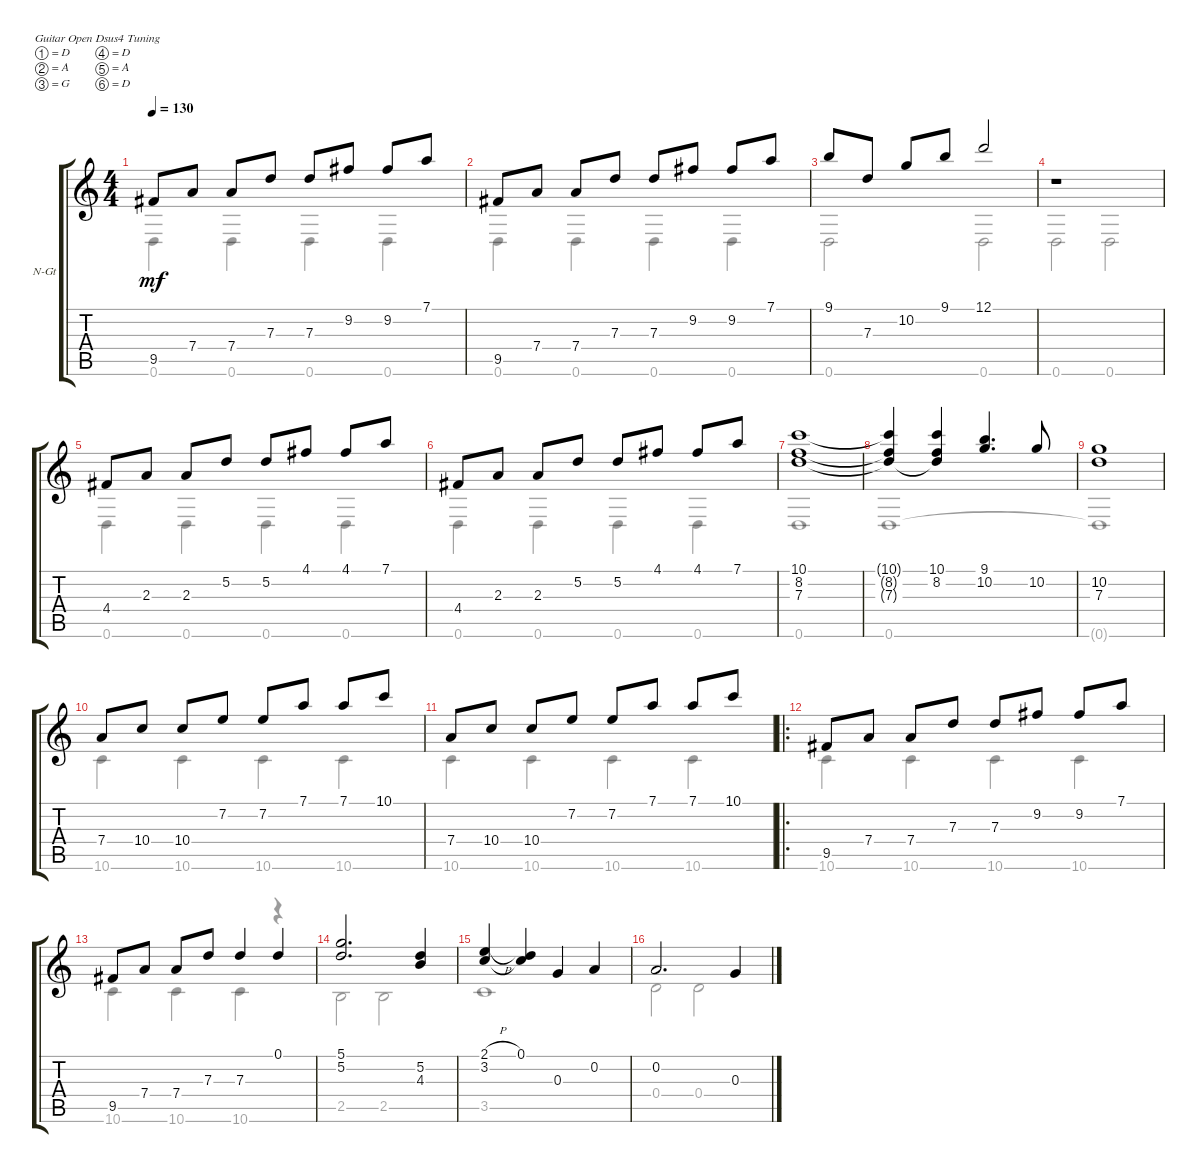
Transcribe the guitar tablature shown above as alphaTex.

\defaultSystemsLayout 4
\bracketExtendMode groupsimilarinstruments
\firstSystemTrackNameOrientation horizontal
\otherSystemsTrackNameOrientation horizontal
\track ("Nylon Guitar" "N-Gt") {instrument acousticguitarsteel}
\staff {score tabs}
\tuning (D4 A3 G3 D3 A2 D2)
\voice
\ts (4 4)
\tempo 130
\clef g2
\ks c
9.5.8{dy mf instrument acousticguitarsteel} 7.4.8 7.4.8 7.3.8 7.3.8 9.2.8 9.2.8 7.1.8 |
9.5.8 7.4.8 7.4.8 7.3.8 7.3.8 9.2.8 9.2.8 7.1.8 |
9.1.8 7.3.8 10.2.8 9.1.8 12.1.2 |
r.1 |
4.4.8 2.3.8 2.3.8 5.2.8 5.2.8 4.1.8 4.1.8 7.1.8 |
4.4.8 2.3.8 2.3.8 5.2.8 5.2.8 4.1.8 4.1.8 7.1.8 |
(10.1 8.2 7.3).1 |
(8.2{t} 7.3{t} 10.1{t}).4 (7.3{t} 10.1 8.2).4 (9.1 10.2).4{d} 10.2.8 |
(10.2 7.3).1 |
7.4.8 10.4.8 10.4.8 7.2.8 7.2.8 7.1.8 7.1.8 10.1.8 |
7.4.8 10.4.8 10.4.8 7.2.8 7.2.8 7.1.8 7.1.8 10.1.8 |
\ro
9.5.8 7.4.8 7.4.8 7.3.8 7.3.8 9.2.8 9.2.8 7.1.8 |
9.5.8 7.4.8 7.4.8 7.3.8 7.3.4 0.1.4 |
(5.1 5.2).2{d} (5.2 4.3).4 |
(2.1{h} 3.2).4 (0.1 3.2{t}).4 0.3.4 0.2.4 |
0.2.2{d} 0.3.4
\voice
\clef g2
\ottava regular
\simile none
\ks c
0.6.4{dy mf} 0.6.4 0.6.4 0.6.4 |
0.6.4 0.6.4 0.6.4 0.6.4 |
0.6.2 0.6.2 |
0.6.2 0.6.2 |
0.6.4 0.6.4 0.6.4 0.6.4 |
0.6.4 0.6.4 0.6.4 0.6.4 |
0.6.1 |
0.6.1 |
0.6{t}.1 |
10.6.4 10.6.4 10.6.4 10.6.4 |
10.6.4 10.6.4 10.6.4 10.6.4 |
10.6.4 10.6.4 10.6.4 10.6.4 |
10.6.4 10.6.4 10.6.4 r.4 |
2.5.2 2.5.2 |
3.5.1 |
0.4.2 0.4.2
